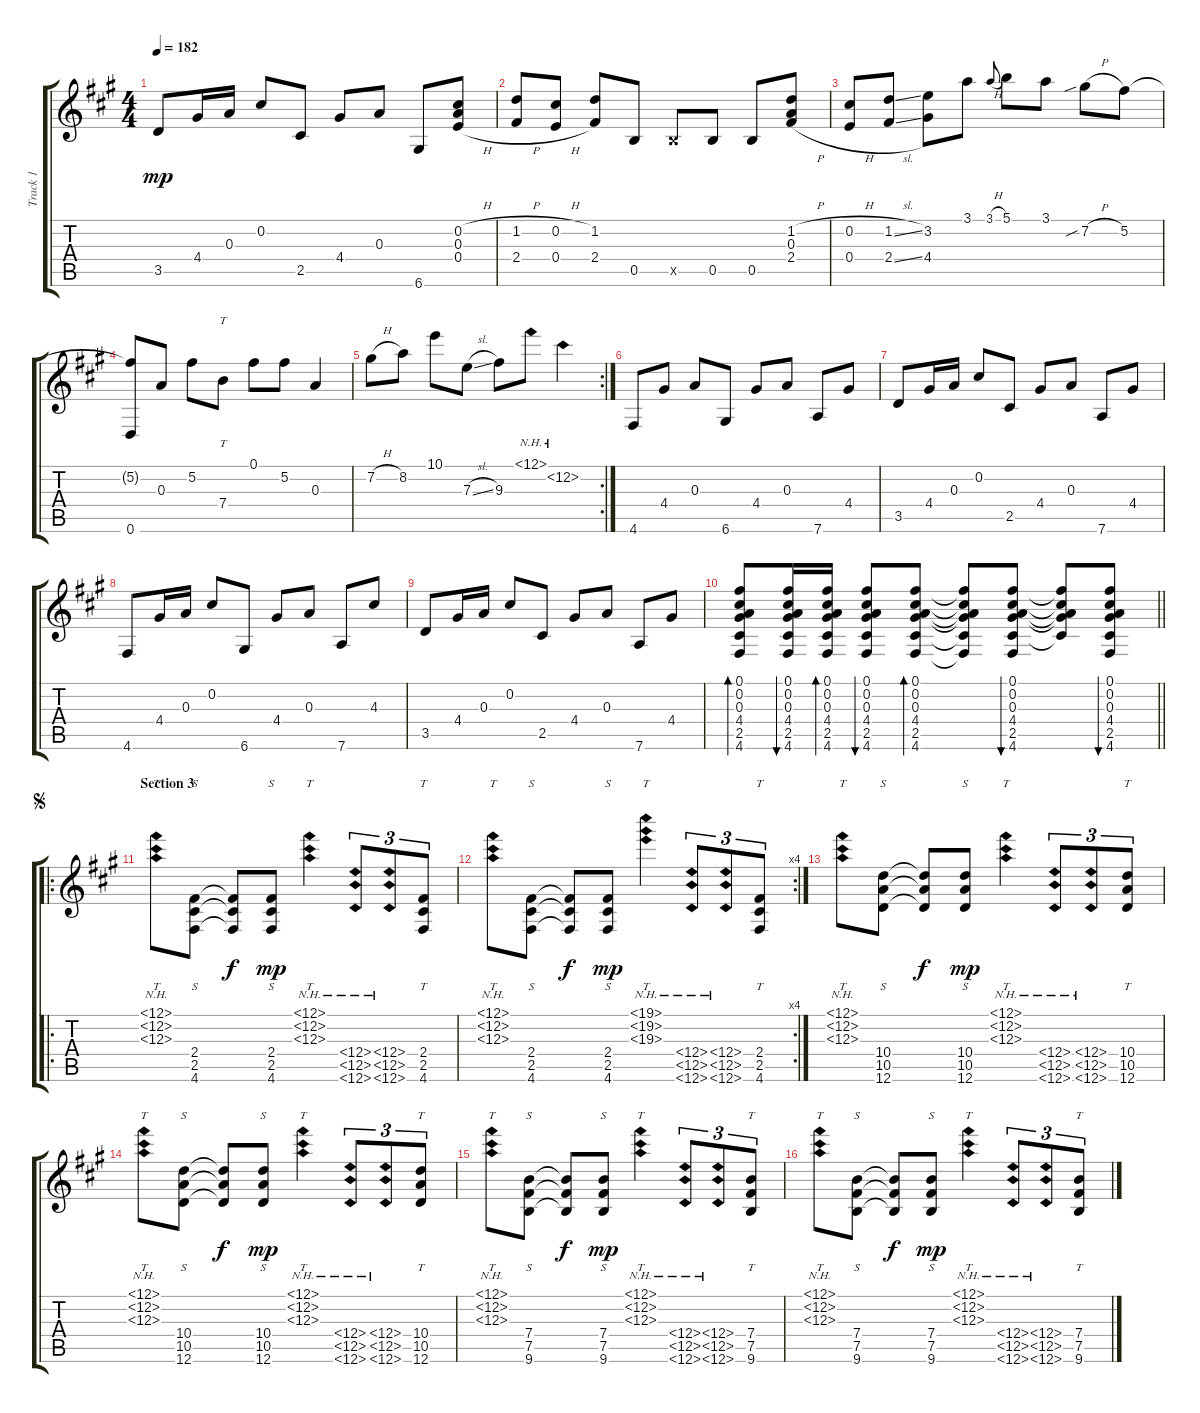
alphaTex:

\track ("Track 1" "Track 1") {instrument acousticguitarsteel}
\staff {score tabs}
\tuning (Gb4 Db4 A3 E3 B2 D2) {hide}
\ts (4 4)
\tempo 182
\clef g2
\ks a
3.5.8{dy mp} 4.4.16 0.3.16 0.2.8 2.5.8 4.4.8 0.3.8 6.6.8 (0.2{h} 0.3 0.4{h}).8 |
(1.2{h} 2.4{h}).8 (0.2{h} 0.4{h}).8 (1.2 2.4).8 0.5.8 0.5{x}.8 0.5.8 0.5.8 (1.2{h} 0.3 2.4{h}).8 |
(0.2{h} 0.4{h}).8 (1.2{sl} 2.4{sl}).8 (3.2 4.4).8 3.1.8 3.1{h}.8{gr onbeat} 5.1.8 3.1.8 7.2{sib h}.8 5.2.8 |
(5.2{t} 0.6).8 0.3.8 5.2.8 7.4.8{tt} 0.1.8 5.2.8 0.3.4 |
\rc 2
7.2{h}.8 8.2.8 10.1.8 7.3{sl}.8 9.3.8 12.1{nh}.8 12.2{nh}.4 |
4.6.8 4.4.8 0.3.8 6.6.8 4.4.8 0.3.8 7.6.8 4.4.8 |
3.5.8 4.4.16 0.3.16 0.2.8 2.5.8 4.4.8 0.3.8 7.6.8 4.4.8 |
4.6.8 4.4.16 0.3.16 0.2.8 6.6.8 4.4.8 0.3.8 7.6.8 4.3.8 |
3.5.8 4.4.16 0.3.16 0.2.8 2.5.8 4.4.8 0.3.8 7.6.8 4.4.8 |
\barLineRight lightlight
(0.1 0.2 0.3 4.4 2.5 4.6).8{bd 30} (0.1 0.2 0.3 4.4 2.5 4.6).16{bu 30} (0.1 0.2 0.3 4.4 2.5 4.6).16{bd 30} (0.1 0.2 0.3 4.4 2.5 4.6).8{bu 30} (0.1 0.2 0.3 4.4 2.5 4.6).8{bd 30} (0.1{t} 0.2{t} 0.3{t} 4.4{t} 2.5{t} 4.6{t}).8 (0.1 0.2 0.3 4.4 2.5 4.6).8{bu 30} (0.1{t} 0.2{t} 0.3{t} 4.4{t} 2.5{t}).8 (0.1 0.2 0.3 4.4 2.5 4.6).8{bu 30} |
\ro
\section ("" "Section 3")
\jump segno
(12.1{nh} 12.2{nh} 12.3{nh}).8{tt} (2.4 2.5 4.6).8{s} (2.4{t} 2.5{t} 4.6{t}).8{dy f} (2.4 2.5 4.6).8{s dy mp} (12.1{nh} 12.2{nh} 12.3{nh}).4{tt} (12.4{nh} 12.5{nh} 12.6{nh}).8{tu (3 2)} (12.4{nh} 12.5{nh} 12.6{nh}).8{tu (3 2)} (2.4 2.5 4.6).8{tt tu (3 2)} |
\rc 4
(12.1{nh} 12.2{nh} 12.3{nh}).8{tt} (2.4 2.5 4.6).8{s} (2.4{t} 2.5{t} 4.6{t}).8{dy f} (2.4 2.5 4.6).8{s dy mp} (19.1{nh} 19.2{nh} 19.3{nh}).4{tt} (12.4{nh} 12.5{nh} 12.6{nh}).8{tu (3 2)} (12.4{nh} 12.5{nh} 12.6{nh}).8{tu (3 2)} (2.4 2.5 4.6).8{tt tu (3 2)} |
(12.1{nh} 12.2{nh} 12.3{nh}).8{tt} (10.4 10.5 12.6).8{s} (10.4{t} 10.5{t} 12.6{t}).8{dy f} (10.4 10.5 12.6).8{s dy mp} (12.1{nh} 12.2{nh} 12.3{nh}).4{tt} (12.4{nh} 12.5{nh} 12.6{nh}).8{tu (3 2)} (12.4{nh} 12.5{nh} 12.6{nh}).8{tu (3 2)} (10.4 10.5 12.6).8{tt tu (3 2)} |
(12.1{nh} 12.2{nh} 12.3{nh}).8{tt} (10.4 10.5 12.6).8{s} (10.4{t} 10.5{t} 12.6{t}).8{dy f} (10.4 10.5 12.6).8{s dy mp} (12.1{nh} 12.2{nh} 12.3{nh}).4{tt} (12.4{nh} 12.5{nh} 12.6{nh}).8{tu (3 2)} (12.4{nh} 12.5{nh} 12.6{nh}).8{tu (3 2)} (10.4 10.5 12.6).8{tt tu (3 2)} |
(12.1{nh} 12.2{nh} 12.3{nh}).8{tt} (7.4 7.5 9.6).8{s} (7.4{t} 7.5{t} 9.6{t}).8{dy f} (7.4 7.5 9.6).8{s dy mp} (12.1{nh} 12.2{nh} 12.3{nh}).4{tt} (12.4{nh} 12.5{nh} 12.6{nh}).8{tu (3 2)} (12.4{nh} 12.5{nh} 12.6{nh}).8{tu (3 2)} (7.4 7.5 9.6).8{tt tu (3 2)} |
(12.1{nh} 12.2{nh} 12.3{nh}).8{tt} (7.4 7.5 9.6).8{s} (7.4{t} 7.5{t} 9.6{t}).8{dy f} (7.4 7.5 9.6).8{s dy mp} (12.1{nh} 12.2{nh} 12.3{nh}).4{tt} (12.4{nh} 12.5{nh} 12.6{nh}).8{tu (3 2)} (12.4{nh} 12.5{nh} 12.6{nh}).8{tu (3 2)} (7.4 7.5 9.6).8{tt tu (3 2)}
